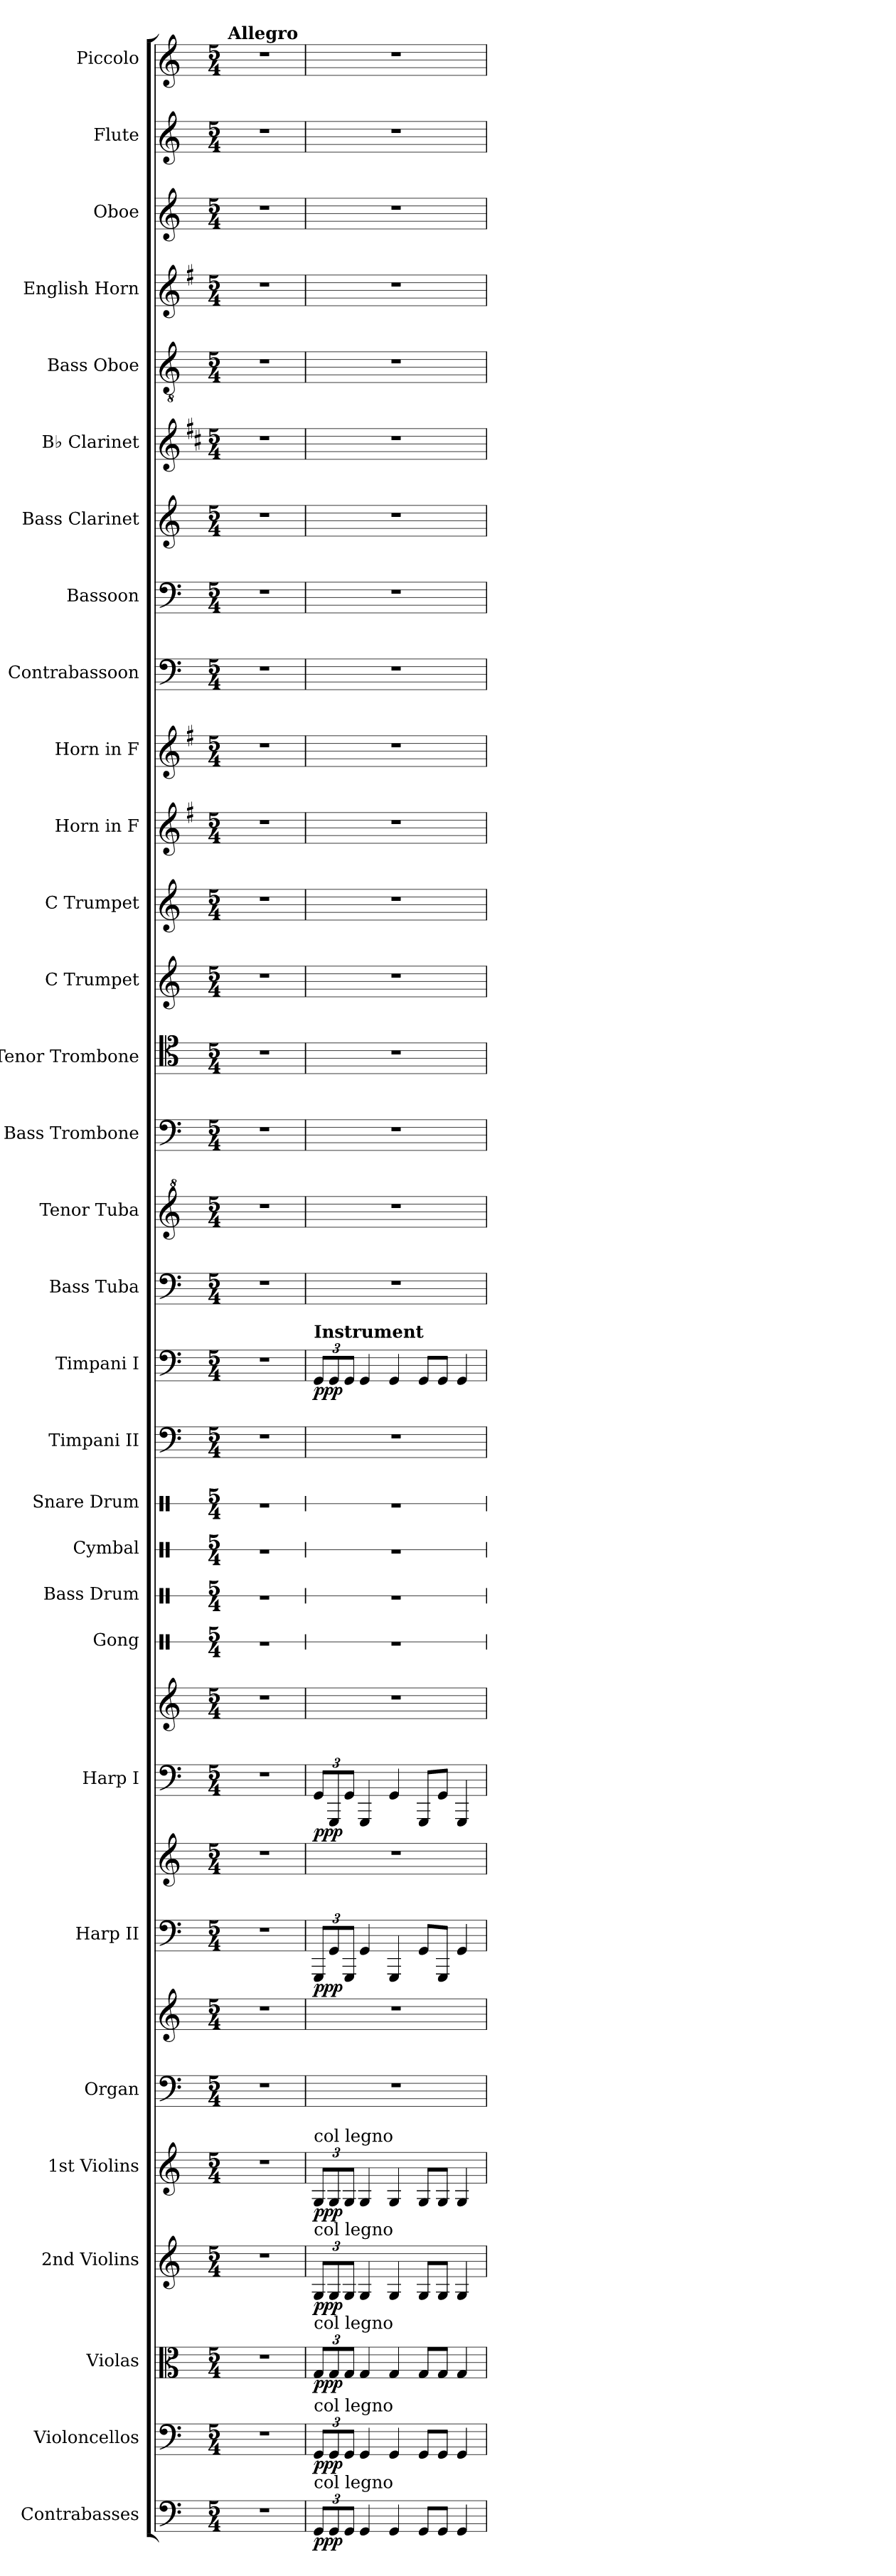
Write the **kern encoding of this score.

**kern	**dynam	**kern	**dynam	**kern	**dynam	**kern	**dynam	**kern	**dynam	**kern	**kern	**kern	**kern	**dynam	**kern	**kern	**dynam	**kern	**kern	**kern	**kern	**kern	**kern	**dynam	**kern	**kern	**kern	**kern	**kern	**kern	**kern	**kern	**kern	**kern	**kern	**kern	**kern	**kern	**kern	**kern	**kern
*part31	*part31	*part30	*part30	*part29	*part29	*part28	*part28	*part27	*part27	*part26	*part26	*part25	*part25	*part25	*part24	*part24	*part24	*part23	*part22	*part21	*part20	*part19	*part18	*part18	*part17	*part16	*part15	*part14	*part13	*part12	*part11	*part10	*part9	*part8	*part7	*part6	*part5	*part4	*part3	*part2	*part1
*staff34	*staff34	*staff33	*staff33	*staff32	*staff32	*staff31	*staff31	*staff30	*staff30	*staff29	*staff28	*staff27	*staff26	*staff26/27	*staff25	*staff24	*staff24/25	*staff23	*staff22	*staff21	*staff20	*staff19	*staff18	*staff18	*staff17	*staff16	*staff15	*staff14	*staff13	*staff12	*staff11	*staff10	*staff9	*staff8	*staff7	*staff6	*staff5	*staff4	*staff3	*staff2	*staff1
*I"Contrabasses	*	*I"Violoncellos	*	*I"Violas	*	*I"2nd Violins	*	*I"1st Violins	*	*I"Organ	*	*I"Harp II	*	*	*I"Harp I	*	*	*I"Gong	*I"Bass Drum	*I"Cymbal	*I"Snare Drum	*I"Timpani II	*I"Timpani I	*	*I"Bass Tuba	*I"Tenor Tuba	*I"Bass Trombone	*I"Tenor Trombone	*I"C Trumpet	*I"C Trumpet	*I"Horn in F	*I"Horn in F	*I"Contrabassoon	*I"Bassoon	*I"Bass Clarinet	*I"B♭ Clarinet	*I"Bass Oboe	*I"English Horn	*I"Oboe	*I"Flute	*I"Piccolo
*I'Cbs.	*	*I'Vcs.	*	*I'Vlas.	*	*I'Vlns.	*	*I'Vlns.	*	*I'Org.	*	*I'Hrp.	*	*	*I'Hrp.	*	*	*	*I'B. Dr.	*I'Cym.	*I'Sn. Dr.	*I'Timp.	*I'Timp.	*	*I'Tba.	*	*I'B. Tbn.	*I'T. Tbn.	*I'C Tpt.	*I'C Tpt.	*	*	*I'Cbsn.	*I'Bsn.	*I'B. Cl.	*I'B♭ Cl.	*	*I'E. Hn.	*I'Ob.	*I'Fl.	*I'Picc.
*	*	*	*	*	*	*	*	*	*	*	*	*	*	*	*	*	*	*stria1	*stria1	*stria1	*stria1	*	*	*	*	*	*	*	*	*	*	*	*	*	*	*	*	*	*	*	*
*clefF4	*	*clefF4	*	*clefC3	*	*clefG2	*	*clefG2	*	*clefF4	*clefG2	*clefF4	*clefG2	*	*clefF4	*clefG2	*	*clefX	*clefX	*clefX	*clefX	*clefF4	*clefF4	*	*clefF4	*clefG^2	*clefF4	*clefC4	*clefG2	*clefG2	*clefG2	*clefG2	*clefF4	*clefF4	*clefG2	*clefG2	*clefGv2	*clefG2	*clefG2	*clefG2	*clefG2
*ITrd7c12	*	*	*	*	*	*	*	*	*	*	*	*	*	*	*	*	*	*	*	*	*	*	*	*	*	*ITrd15c26	*	*	*	*	*ITrd4c7	*ITrd4c7	*ITrd7c12	*	*ITrd8c14	*ITrd1c2	*	*ITrd4c7	*	*	*ITrd-7c-12
*k[]	*	*k[]	*	*k[]	*	*k[]	*	*k[]	*	*k[]	*k[]	*k[]	*k[]	*	*k[]	*k[]	*	*k[]	*k[]	*k[]	*k[]	*k[]	*k[]	*	*k[]	*k[]	*k[]	*k[]	*k[]	*k[]	*k[]	*k[]	*k[]	*k[]	*k[]	*k[]	*k[]	*k[]	*k[]	*k[]	*k[]
*M5/4	*	*M5/4	*	*M5/4	*	*M5/4	*	*M5/4	*	*M5/4	*M5/4	*M5/4	*M5/4	*	*M5/4	*M5/4	*	*M5/4	*M5/4	*M5/4	*M5/4	*M5/4	*M5/4	*	*M5/4	*M5/4	*M5/4	*M5/4	*M5/4	*M5/4	*M5/4	*M5/4	*M5/4	*M5/4	*M5/4	*M5/4	*M5/4	*M5/4	*M5/4	*M5/4	*M5/4
*MM148	*	*MM148	*	*MM148	*	*MM148	*	*MM148	*	*MM148	*MM148	*MM148	*MM148	*	*MM148	*MM148	*	*MM148	*MM148	*MM148	*MM148	*MM148	*MM148	*	*MM148	*MM148	*MM148	*MM148	*MM148	*MM148	*MM148	*MM148	*MM148	*MM148	*MM148	*MM148	*MM148	*MM148	*MM148	*MM148	*MM148
=1	=1	=1	=1	=1	=1	=1	=1	=1	=1	=1	=1	=1	=1	=1	=1	=1	=1	=1	=1	=1	=1	=1	=1	=1	=1	=1	=1	=1	=1	=1	=1	=1	=1	=1	=1	=1	=1	=1	=1	=1	=1
!	!	!	!	!	!	!	!	!	!	!	!	!	!	!	!	!	!	!	!	!	!	!	!	!	!	!	!	!	!	!	!	!	!	!	!	!	!	!	!	!	!LO:TX:a:B:t=Allegro
4%5r	.	4%5r	.	4%5r	.	4%5r	.	4%5r	.	4%5r	4%5r	4%5r	4%5r	.	4%5r	4%5r	.	4%5r	4%5r	4%5r	4%5r	4%5r	4%5r	.	4%5r	4%5r	4%5r	4%5r	4%5r	4%5r	4%5r	4%5r	4%5r	4%5r	4%5r	4%5r	4%5r	4%5r	4%5r	4%5r	4%5r
=2	=2	=2	=2	=2	=2	=2	=2	=2	=2	=2	=2	=2	=2	=2	=2	=2	=2	=2	=2	=2	=2	=2	=2	=2	=2	=2	=2	=2	=2	=2	=2	=2	=2	=2	=2	=2	=2	=2	=2	=2	=2
*Xbrackettup	*	*Xbrackettup	*	*Xbrackettup	*	*Xbrackettup	*	*Xbrackettup	*	*	*	*Xbrackettup	*	*	*Xbrackettup	*	*	*	*	*	*	*	*Xbrackettup	*	*	*	*	*	*	*	*	*	*	*	*	*	*	*	*	*	*
!	!	!	!	!	!	!	!	!	!	!	!	!	!	!	!	!	!	!	!	!	!	!	!LO:TX:a:B:t=Instrument	!	!	!	!	!	!	!	!	!	!	!	!	!	!	!	!	!	!
!	!	!	!	!	!	!	!	!LO:TX:a:t=col legno	!	!	!	!	!	!	!	!	!	!	!	!	!	!	!	!	!	!	!	!	!	!	!	!	!	!	!	!	!	!	!	!	!
!	!	!	!	!	!	!LO:TX:a:t=col legno	!	!	!	!	!	!	!	!	!	!	!	!	!	!	!	!	!	!	!	!	!	!	!	!	!	!	!	!	!	!	!	!	!	!	!
!	!	!	!	!LO:TX:a:t=col legno	!	!	!	!	!	!	!	!	!	!	!	!	!	!	!	!	!	!	!	!	!	!	!	!	!	!	!	!	!	!	!	!	!	!	!	!	!
!	!	!LO:TX:a:t=col legno	!	!	!	!	!	!	!	!	!	!	!	!	!	!	!	!	!	!	!	!	!	!	!	!	!	!	!	!	!	!	!	!	!	!	!	!	!	!	!
!LO:TX:a:t=col legno	!	!	!	!	!	!	!	!	!	!	!	!	!	!	!	!	!	!	!	!	!	!	!	!	!	!	!	!	!	!	!	!	!	!	!	!	!	!	!	!	!
!	!LO:DY:b	!	!LO:DY:b	!	!LO:DY:b	!	!LO:DY:b	!	!LO:DY:b	!	!	!	!	!LO:DY:b=2	!	!	!LO:DY:b=2	!	!	!	!	!	!	!LO:DY:b	!	!	!	!	!	!	!	!	!	!	!	!	!	!	!	!	!
12GGG/L	ppp	12GG/L	ppp	12G/L	ppp	12G/L	ppp	12G/L	ppp	4%5r	4%5r	12GGG/L	4%5r	ppp	12GG/L	4%5r	ppp	4%5r	4%5r	4%5r	4%5r	4%5r	12GG/L	ppp	4%5r	4%5r	4%5r	4%5r	4%5r	4%5r	4%5r	4%5r	4%5r	4%5r	4%5r	4%5r	4%5r	4%5r	4%5r	4%5r	4%5r
12GGG/	.	12GG/	.	12G/	.	12G/	.	12G/	.	.	.	12GG/	.	.	12GGG/	.	.	.	.	.	.	.	12GG/	.	.	.	.	.	.	.	.	.	.	.	.	.	.	.	.	.	.
12GGG/J	.	12GG/J	.	12G/J	.	12G/J	.	12G/J	.	.	.	12GGG/J	.	.	12GG/J	.	.	.	.	.	.	.	12GG/J	.	.	.	.	.	.	.	.	.	.	.	.	.	.	.	.	.	.
4GGG/	.	4GG/	.	4G/	.	4G/	.	4G/	.	.	.	4GG/	.	.	4GGG/	.	.	.	.	.	.	.	4GG/	.	.	.	.	.	.	.	.	.	.	.	.	.	.	.	.	.	.
4GGG/	.	4GG/	.	4G/	.	4G/	.	4G/	.	.	.	4GGG/	.	.	4GG/	.	.	.	.	.	.	.	4GG/	.	.	.	.	.	.	.	.	.	.	.	.	.	.	.	.	.	.
8GGG/L	.	8GG/L	.	8G/L	.	8G/L	.	8G/L	.	.	.	8GG/L	.	.	8GGG/L	.	.	.	.	.	.	.	8GG/L	.	.	.	.	.	.	.	.	.	.	.	.	.	.	.	.	.	.
8GGG/J	.	8GG/J	.	8G/J	.	8G/J	.	8G/J	.	.	.	8GGG/J	.	.	8GG/J	.	.	.	.	.	.	.	8GG/J	.	.	.	.	.	.	.	.	.	.	.	.	.	.	.	.	.	.
4GGG/	.	4GG/	.	4G/	.	4G/	.	4G/	.	.	.	4GG/	.	.	4GGG/	.	.	.	.	.	.	.	4GG/	.	.	.	.	.	.	.	.	.	.	.	.	.	.	.	.	.	.
=	=	=	=	=	=	=	=	=	=	=	=	=	=	=	=	=	=	=	=	=	=	=	=	=	=	=	=	=	=	=	=	=	=	=	=	=	=	=	=	=	=
*-	*-	*-	*-	*-	*-	*-	*-	*-	*-	*-	*-	*-	*-	*-	*-	*-	*-	*-	*-	*-	*-	*-	*-	*-	*-	*-	*-	*-	*-	*-	*-	*-	*-	*-	*-	*-	*-	*-	*-	*-	*-
